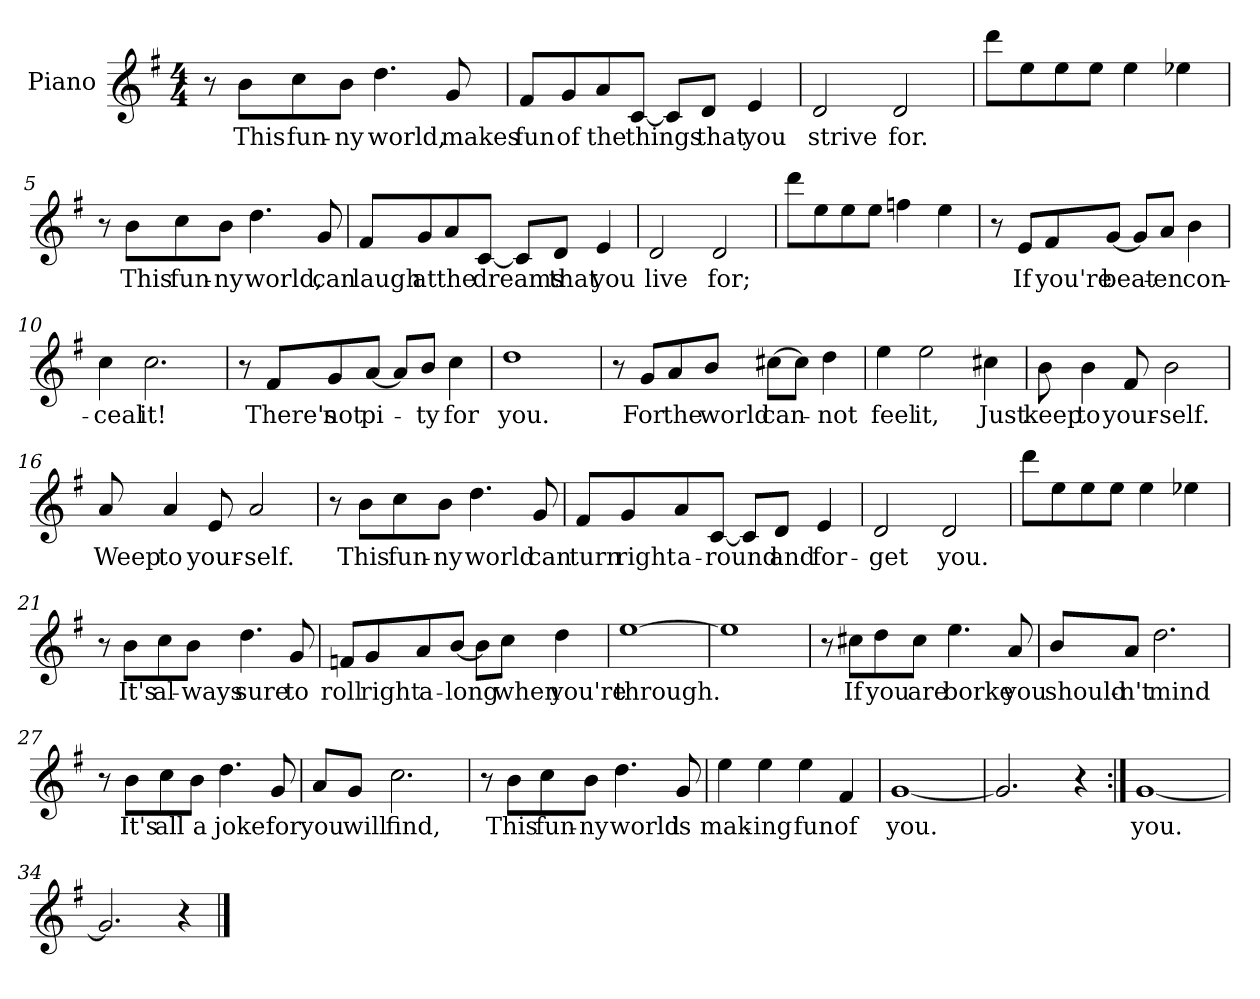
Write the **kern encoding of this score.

**kern	**text
*part1	*part1
*staff1	*staff1
*I"Piano	*
*I'Pno.	*
*clefG2	*
*k[f#]	*
*G:	*
*M4/4	*
=1	=1
8r	.
8b\L	This
8cc\	fun-
8b\J	-ny
4.dd\	world,
8g/	makes
=2	=2
8f#/L	fun
8g/	of
8a/	the
[8c/J	things
8c/L]	.
8d/J	that
4e/	you
=3	=3
2d/	strive
2d/	for.
=4	=4
8ddd\L	.
8ee\	.
8ee\	.
8ee\J	.
4ee\	.
4ee-X\	.
!!LO:LB:g=z
=5	=5
8r	.
8b\L	This
8cc\	fun-
8b\J	-ny
4.dd\	world,
8g/	can
=6	=6
8f#/L	laugh
8g/	at
8a/	the
[8c/J	dreams
8c/L]	.
8d/J	that
4e/	you
=7	=7
2d/	live
2d/	for;
=8	=8
8ddd\L	.
8ee\	.
8ee\	.
8ee\J	.
4ffn\	.
4ee\	.
!!LO:LB:g=z
=9	=9
8r	.
8e/L	If
8f#/	you're
[8g/J	beat-
8g/L]	.
8a/J	-en
4b\	con-
=10	=10
4cc\	-ceal
2.cc\	it!
=11	=11
8r	.
8f#/L	There's
8g/	not
[8a/J	pi-
8a/L]	.
8b/J	-ty
4cc\	for
=12	=12
1dd	you.
=13	=13
8r	.
8g/L	For
8a/	the
8b/J	world
[8cc#X\L	can-
8cc#\J]	.
4dd\	-not
!!LO:LB:g=z
=14	=14
4ee\	feel
2ee\	it,
4cc#X\	Just
=15	=15
8b\	keep
4b\	to
8f#/	your-
2b\	-self.
=16	=16
8a/	Weep
4a/	to
8e/	your-
2a/	-self.
=17	=17
8r	.
8b\L	This
8cc\	fun-
8b\J	-ny
4.dd\	world
8g/	can
!!LO:LB:g=z
=18	=18
8f#/L	turn
8g/	right
8a/	a-
[8c/J	-round
8c/L]	.
8d/J	and
4e/	for-
=19	=19
2d/	-get
2d/	you.
=20	=20
8ddd\L	.
8ee\	.
8ee\	.
8ee\J	.
4ee\	.
4ee-X\	.
=21	=21
8r	.
8b\L	It's
8cc\	al-
8b\J	-ways
4.dd\	sure
8g/	to
!!LO:LB:g=z
=22	=22
8fn/L	roll
8g/	right
8a/	a-
[8b/J	-long
8b\L]	.
8cc\J	when
4dd\	you're
=23	=23
[1ee	through.
=24	=24
1ee]	.
=25	=25
8r	.
8cc#X\L	If
8dd\	you
8cc#\J	are
4.ee\	borke
8a/	you
!!LO:LB:g=z
=26	=26
8b/L	should-
8a/J	-n't
2.dd\	mind
=27	=27
8r	.
8b\L	It's
8cc\	all
8b\J	a
4.dd\	joke
8g/	for
=28	=28
8a/L	you
8g/J	will
2.cc\	find,
=29	=29
8r	.
8b\L	This
8cc\	fun-
8b\J	-ny
4.dd\	world
8g/	is
!!LO:LB:g=z
=30	=30
4ee\	mak-
4ee\	-ing
4ee\	fun
4f#/	of
=31	=31
[1g	you.
=32	=32
2.g/]	.
4r	.
=33:|!	=33:|!
[1g	you.
=34	=34
2.g/]	.
4r	.
==	==
*-	*-
